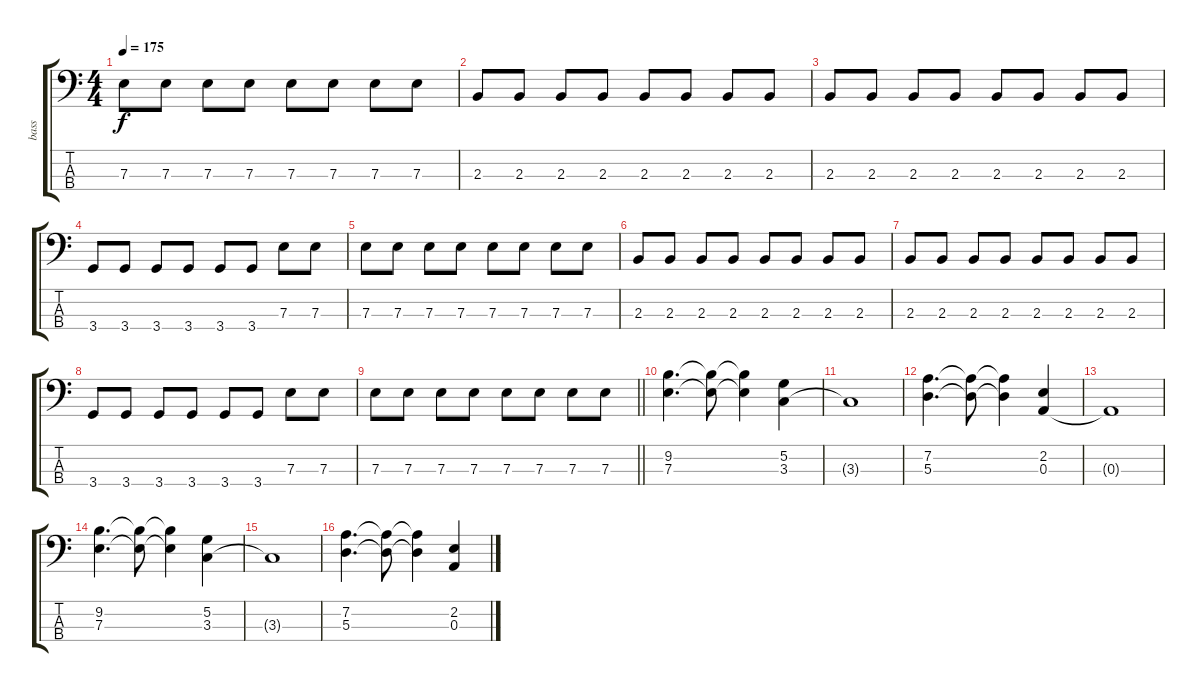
\track ("bass" "bass") {instrument electricbassfinger}
\staff {score tabs}
\tuning (G2 D2 A1 E1) {hide}
\ts (4 4)
\tempo 175
\clef f4
\ks c
7.3.8{dy f} 7.3.8 7.3.8 7.3.8 7.3.8 7.3.8 7.3.8 7.3.8 |
2.3.8 2.3.8 2.3.8 2.3.8 2.3.8 2.3.8 2.3.8 2.3.8 |
2.3.8 2.3.8 2.3.8 2.3.8 2.3.8 2.3.8 2.3.8 2.3.8 |
3.4.8 3.4.8 3.4.8 3.4.8 3.4.8 3.4.8 7.3.8 7.3.8 |
7.3.8 7.3.8 7.3.8 7.3.8 7.3.8 7.3.8 7.3.8 7.3.8 |
2.3.8 2.3.8 2.3.8 2.3.8 2.3.8 2.3.8 2.3.8 2.3.8 |
2.3.8 2.3.8 2.3.8 2.3.8 2.3.8 2.3.8 2.3.8 2.3.8 |
3.4.8 3.4.8 3.4.8 3.4.8 3.4.8 3.4.8 7.3.8 7.3.8 |
\barLineRight lightlight
7.3.8 7.3.8 7.3.8 7.3.8 7.3.8 7.3.8 7.3.8 7.3.8 |
(9.2 7.3).4{d} (9.2{t} 7.3{t}).8 (9.2{t} 7.3{t}).4 (5.2 3.3).4 |
3.3{t}.1 |
(7.2 5.3).4{d} (7.2{t} 5.3{t}).8 (7.2{t} 5.3{t}).4 (2.2 0.3).4 |
0.3{t}.1 |
(9.2 7.3).4{d} (9.2{t} 7.3{t}).8 (9.2{t} 7.3{t}).4 (5.2 3.3).4 |
3.3{t}.1 |
(7.2 5.3).4{d} (7.2{t} 5.3{t}).8 (7.2{t} 5.3{t}).4 (2.2 0.3).4
